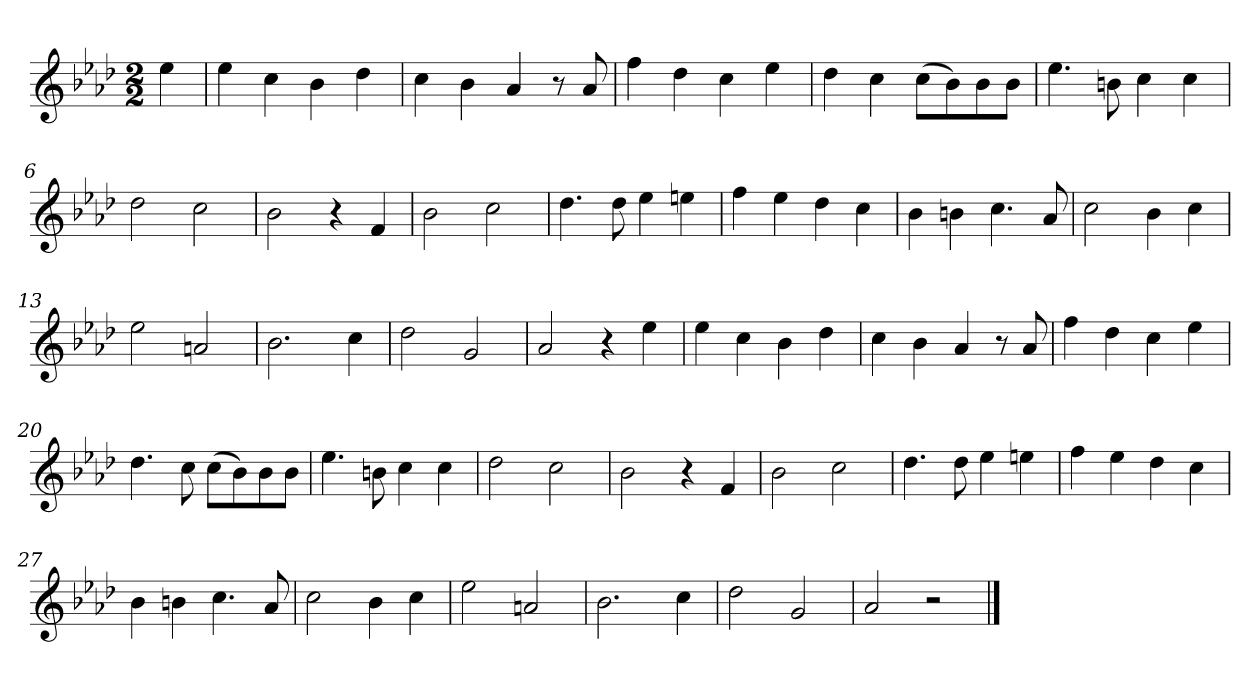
**kern
*part1
*staff1
*k[b-e-a-d-]
*A-:
*M2/2
=
4ee-
=1
4ee-
4cc
4b-
4dd-
=2
4cc
4b-
4a-
8r
8a-
=3
4ff
4dd-
4cc
4ee-
=4
4dd-
4cc
(8ccL
8b-)
8b-
8b-J
=5
4.ee-
8bn
4cc
4cc
=6
2dd-
2cc
=7
2b-
4r
4f
=8
2b-
2cc
=9
4.dd-
8dd-
4ee-
4een
=10
4ff
4ee-
4dd-
4cc
=11
4b-
4bn
4.cc
8a-
=12
2cc
4b-
4cc
=13
2ee-
2an
=14
2.b-
4cc
=15
2dd-
2g
=16
2a-
4r
4ee-
=17
4ee-
4cc
4b-
4dd-
=18
4cc
4b-
4a-
8r
8a-
=19
4ff
4dd-
4cc
4ee-
=20
4.dd-
8cc
(8ccL
8b-)
8b-
8b-J
=21
4.ee-
8bn
4cc
4cc
=22
2dd-
2cc
=23
2b-
4r
4f
=24
2b-
2cc
=25
4.dd-
8dd-
4ee-
4een
=26
4ff
4ee-
4dd-
4cc
=27
4b-
4bn
4.cc
8a-
=28
2cc
4b-
4cc
=29
2ee-
2an
=30
2.b-
4cc
=31
2dd-
2g
=32
2a-
2r
==
*-
